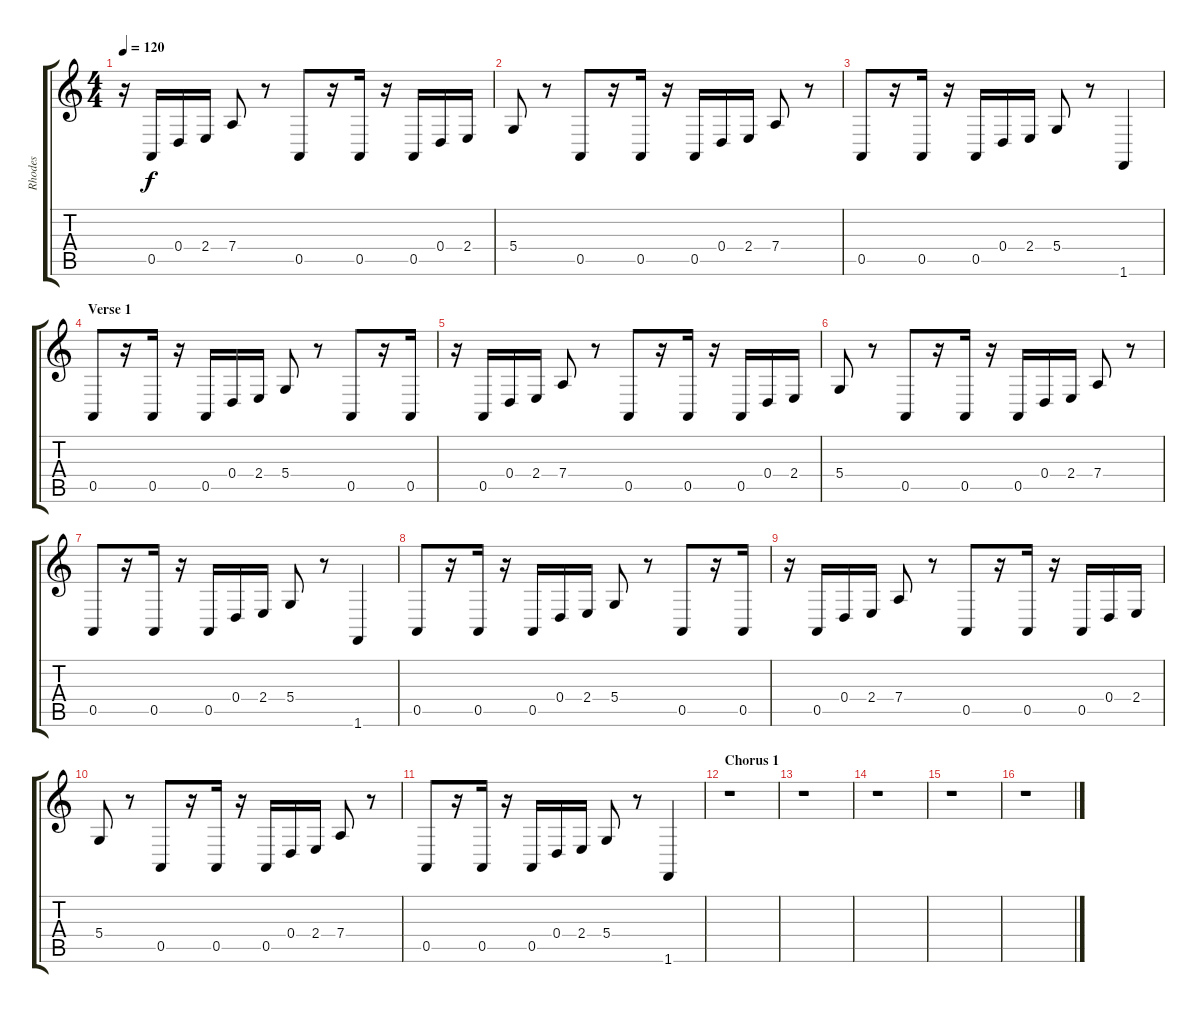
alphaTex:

\track ("Rhodes" "Rhodes") {instrument electricpiano1}
\staff {score tabs}
\tuning (E4 B3 G3 D3 A2 E2) {hide}
\ts (4 4)
\tempo 120
\clef g2
\ks c
r.16{dy f} 0.5.16 0.4.16 2.4.16 7.4.8 r.8 0.5.8 r.16 0.5.16 r.16 0.5.16 0.4.16 2.4.16 |
5.4.8 r.8 0.5.8 r.16 0.5.16 r.16 0.5.16 0.4.16 2.4.16 7.4.8 r.8 |
0.5.8 r.16 0.5.16 r.16 0.5.16 0.4.16 2.4.16 5.4.8 r.8 1.6.4 |
\section ("" "Verse 1")
0.5.8 r.16 0.5.16 r.16 0.5.16 0.4.16 2.4.16 5.4.8 r.8 0.5.8 r.16 0.5.16 |
r.16 0.5.16 0.4.16 2.4.16 7.4.8 r.8 0.5.8 r.16 0.5.16 r.16 0.5.16 0.4.16 2.4.16 |
5.4.8 r.8 0.5.8 r.16 0.5.16 r.16 0.5.16 0.4.16 2.4.16 7.4.8 r.8 |
0.5.8 r.16 0.5.16 r.16 0.5.16 0.4.16 2.4.16 5.4.8 r.8 1.6.4 |
0.5.8 r.16 0.5.16 r.16 0.5.16 0.4.16 2.4.16 5.4.8 r.8 0.5.8 r.16 0.5.16 |
r.16 0.5.16 0.4.16 2.4.16 7.4.8 r.8 0.5.8 r.16 0.5.16 r.16 0.5.16 0.4.16 2.4.16 |
5.4.8 r.8 0.5.8 r.16 0.5.16 r.16 0.5.16 0.4.16 2.4.16 7.4.8 r.8 |
0.5.8 r.16 0.5.16 r.16 0.5.16 0.4.16 2.4.16 5.4.8 r.8 1.6.4 |
\section ("" "Chorus 1")
r.1 |
r.1 |
r.1 |
r.1 |
r.1
